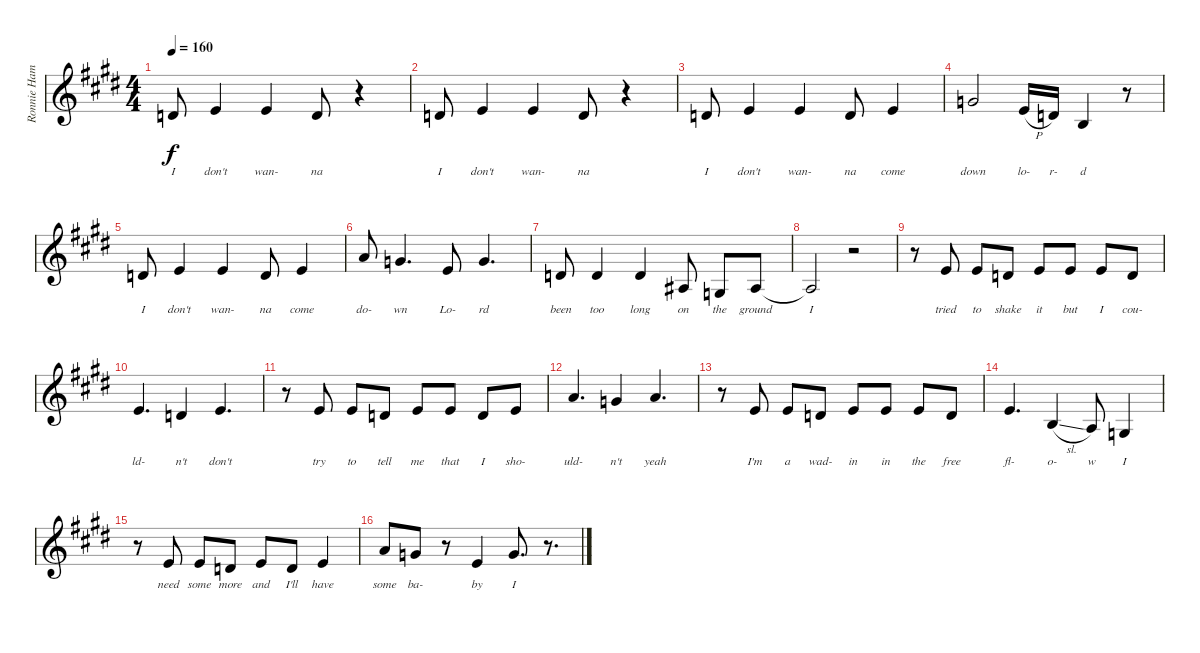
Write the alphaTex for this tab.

\track ("Ronnie Hammond Vocals" "Ronnie Ham") {instrument violin}
\staff {score}
\tuning (E4 B3 G3 D3 A2 E2) {hide}
\ts (4 4)
\tempo 160
\clef g2
\ks e
3.2.8{lyrics (0 "I") lyrics (1 "") lyrics (2 "") lyrics (3 "") lyrics (4 "") dy f} 5.2.4{lyrics (0 "don't") lyrics (1 "") lyrics (2 "") lyrics (3 "") lyrics (4 "")} 5.2.4{lyrics (0 "wan-") lyrics (1 "") lyrics (2 "") lyrics (3 "") lyrics (4 "")} 3.2.8{lyrics (0 "na") lyrics (1 "") lyrics (2 "") lyrics (3 "") lyrics (4 "")} r.4 |
3.2.8{lyrics (0 "I") lyrics (1 "") lyrics (2 "") lyrics (3 "") lyrics (4 "")} 5.2.4{lyrics (0 "don't") lyrics (1 "") lyrics (2 "") lyrics (3 "") lyrics (4 "")} 5.2.4{lyrics (0 "wan-") lyrics (1 "") lyrics (2 "") lyrics (3 "") lyrics (4 "")} 3.2.8{lyrics (0 "na") lyrics (1 "") lyrics (2 "") lyrics (3 "") lyrics (4 "")} r.4 |
3.2.8{lyrics (0 "I") lyrics (1 "") lyrics (2 "") lyrics (3 "") lyrics (4 "")} 5.2.4{lyrics (0 "don't") lyrics (1 "") lyrics (2 "") lyrics (3 "") lyrics (4 "")} 5.2.4{lyrics (0 "wan-") lyrics (1 "") lyrics (2 "") lyrics (3 "") lyrics (4 "")} 3.2.8{lyrics (0 "na") lyrics (1 "") lyrics (2 "") lyrics (3 "") lyrics (4 "")} 5.2.4{lyrics (0 "come") lyrics (1 "") lyrics (2 "") lyrics (3 "") lyrics (4 "")} |
3.1.2{lyrics (0 "down") lyrics (1 "") lyrics (2 "") lyrics (3 "") lyrics (4 "")} 5.2{h}.16{lyrics (0 "lo-") lyrics (1 "") lyrics (2 "") lyrics (3 "") lyrics (4 "")} 3.2.16{lyrics (0 "r-") lyrics (1 "") lyrics (2 "") lyrics (3 "") lyrics (4 "")} 4.3.4{lyrics (0 "d") lyrics (1 "") lyrics (2 "") lyrics (3 "") lyrics (4 "")} r.8 |
3.2.8{lyrics (0 "I") lyrics (1 "") lyrics (2 "") lyrics (3 "") lyrics (4 "")} 5.2.4{lyrics (0 "don't") lyrics (1 "") lyrics (2 "") lyrics (3 "") lyrics (4 "")} 5.2.4{lyrics (0 "wan-") lyrics (1 "") lyrics (2 "") lyrics (3 "") lyrics (4 "")} 3.2.8{lyrics (0 "na") lyrics (1 "") lyrics (2 "") lyrics (3 "") lyrics (4 "")} 5.2.4{lyrics (0 "come") lyrics (1 "") lyrics (2 "") lyrics (3 "") lyrics (4 "")} |
5.1.8{lyrics (0 "do-") lyrics (1 "") lyrics (2 "") lyrics (3 "") lyrics (4 "")} 3.1.4{d lyrics (0 "wn") lyrics (1 "") lyrics (2 "") lyrics (3 "") lyrics (4 "")} 5.2.8{lyrics (0 "Lo-") lyrics (1 "") lyrics (2 "") lyrics (3 "") lyrics (4 "")} 3.1.4{d lyrics (0 "rd") lyrics (1 "") lyrics (2 "") lyrics (3 "") lyrics (4 "")} |
3.2.8{lyrics (0 "been") lyrics (1 "") lyrics (2 "") lyrics (3 "") lyrics (4 "")} 3.2.4{lyrics (0 "too") lyrics (1 "") lyrics (2 "") lyrics (3 "") lyrics (4 "")} 3.2.4{lyrics (0 "long") lyrics (1 "") lyrics (2 "") lyrics (3 "") lyrics (4 "")} 3.3.8{lyrics (0 "on") lyrics (1 "") lyrics (2 "") lyrics (3 "") lyrics (4 "")} 0.3.8{lyrics (0 "the") lyrics (1 "") lyrics (2 "") lyrics (3 "") lyrics (4 "")} 3.3.8{lyrics (0 "ground") lyrics (1 "") lyrics (2 "") lyrics (3 "") lyrics (4 "")} |
3.3{t}.2{lyrics (0 "I") lyrics (1 "") lyrics (2 "") lyrics (3 "") lyrics (4 "")} r.2 |
r.8 5.2.8{lyrics (0 "tried") lyrics (1 "") lyrics (2 "") lyrics (3 "") lyrics (4 "")} 5.2.8{lyrics (0 "to") lyrics (1 "") lyrics (2 "") lyrics (3 "") lyrics (4 "")} 3.2.8{lyrics (0 "shake") lyrics (1 "") lyrics (2 "") lyrics (3 "") lyrics (4 "")} 5.2.8{lyrics (0 "it") lyrics (1 "") lyrics (2 "") lyrics (3 "") lyrics (4 "")} 5.2.8{lyrics (0 "but") lyrics (1 "") lyrics (2 "") lyrics (3 "") lyrics (4 "")} 5.2.8{lyrics (0 "I") lyrics (1 "") lyrics (2 "") lyrics (3 "") lyrics (4 "")} 3.2.8{lyrics (0 "cou-") lyrics (1 "") lyrics (2 "") lyrics (3 "") lyrics (4 "")} |
5.2.4{d lyrics (0 "ld-") lyrics (1 "") lyrics (2 "") lyrics (3 "") lyrics (4 "")} 3.2.4{lyrics (0 "n't") lyrics (1 "") lyrics (2 "") lyrics (3 "") lyrics (4 "")} 5.2.4{d lyrics (0 "don't") lyrics (1 "") lyrics (2 "") lyrics (3 "") lyrics (4 "")} |
r.8 5.2.8{lyrics (0 "try") lyrics (1 "") lyrics (2 "") lyrics (3 "") lyrics (4 "")} 5.2.8{lyrics (0 "to") lyrics (1 "") lyrics (2 "") lyrics (3 "") lyrics (4 "")} 3.2.8{lyrics (0 "tell") lyrics (1 "") lyrics (2 "") lyrics (3 "") lyrics (4 "")} 5.2.8{lyrics (0 "me") lyrics (1 "") lyrics (2 "") lyrics (3 "") lyrics (4 "")} 5.2.8{lyrics (0 "that") lyrics (1 "") lyrics (2 "") lyrics (3 "") lyrics (4 "")} 3.2.8{lyrics (0 "I") lyrics (1 "") lyrics (2 "") lyrics (3 "") lyrics (4 "")} 5.2.8{lyrics (0 "sho-") lyrics (1 "") lyrics (2 "") lyrics (3 "") lyrics (4 "")} |
5.1.4{d lyrics (0 "uld-") lyrics (1 "") lyrics (2 "") lyrics (3 "") lyrics (4 "")} 3.1.4{lyrics (0 "n't") lyrics (1 "") lyrics (2 "") lyrics (3 "") lyrics (4 "")} 5.1.4{d lyrics (0 "yeah") lyrics (1 "") lyrics (2 "") lyrics (3 "") lyrics (4 "")} |
r.8 5.2.8{lyrics (0 "I'm") lyrics (1 "") lyrics (2 "") lyrics (3 "") lyrics (4 "")} 5.2.8{lyrics (0 "a") lyrics (1 "") lyrics (2 "") lyrics (3 "") lyrics (4 "")} 3.2.8{lyrics (0 "wad-") lyrics (1 "") lyrics (2 "") lyrics (3 "") lyrics (4 "")} 5.2.8{lyrics (0 "in") lyrics (1 "") lyrics (2 "") lyrics (3 "") lyrics (4 "")} 5.2.8{lyrics (0 "in") lyrics (1 "") lyrics (2 "") lyrics (3 "") lyrics (4 "")} 5.2.8{lyrics (0 "the") lyrics (1 "") lyrics (2 "") lyrics (3 "") lyrics (4 "")} 3.2.8{lyrics (0 "free") lyrics (1 "") lyrics (2 "") lyrics (3 "") lyrics (4 "")} |
5.2.4{d lyrics (0 "fl-") lyrics (1 "") lyrics (2 "") lyrics (3 "") lyrics (4 "")} 4.3{sl}.4{lyrics (0 "o-") lyrics (1 "") lyrics (2 "") lyrics (3 "") lyrics (4 "")} 2.3.8{lyrics (0 "w") lyrics (1 "") lyrics (2 "") lyrics (3 "") lyrics (4 "")} 0.3.4{lyrics (0 "I") lyrics (1 "") lyrics (2 "") lyrics (3 "") lyrics (4 "")} |
r.8 5.2.8{lyrics (0 "need") lyrics (1 "") lyrics (2 "") lyrics (3 "") lyrics (4 "")} 5.2.8{lyrics (0 "some") lyrics (1 "") lyrics (2 "") lyrics (3 "") lyrics (4 "")} 3.2.8{lyrics (0 "more") lyrics (1 "") lyrics (2 "") lyrics (3 "") lyrics (4 "")} 5.2.8{lyrics (0 "and") lyrics (1 "") lyrics (2 "") lyrics (3 "") lyrics (4 "")} 3.2.8{lyrics (0 "I'll") lyrics (1 "") lyrics (2 "") lyrics (3 "") lyrics (4 "")} 5.2.4{lyrics (0 "have") lyrics (1 "") lyrics (2 "") lyrics (3 "") lyrics (4 "")} |
5.1.8{lyrics (0 "some") lyrics (1 "") lyrics (2 "") lyrics (3 "") lyrics (4 "")} 3.1.8{lyrics (0 "ba-") lyrics (1 "") lyrics (2 "") lyrics (3 "") lyrics (4 "")} r.8 5.2.4{lyrics (0 "by") lyrics (1 "") lyrics (2 "") lyrics (3 "") lyrics (4 "")} 3.1.8{d lyrics (0 "I") lyrics (1 "") lyrics (2 "") lyrics (3 "") lyrics (4 "")} r.8{d}
